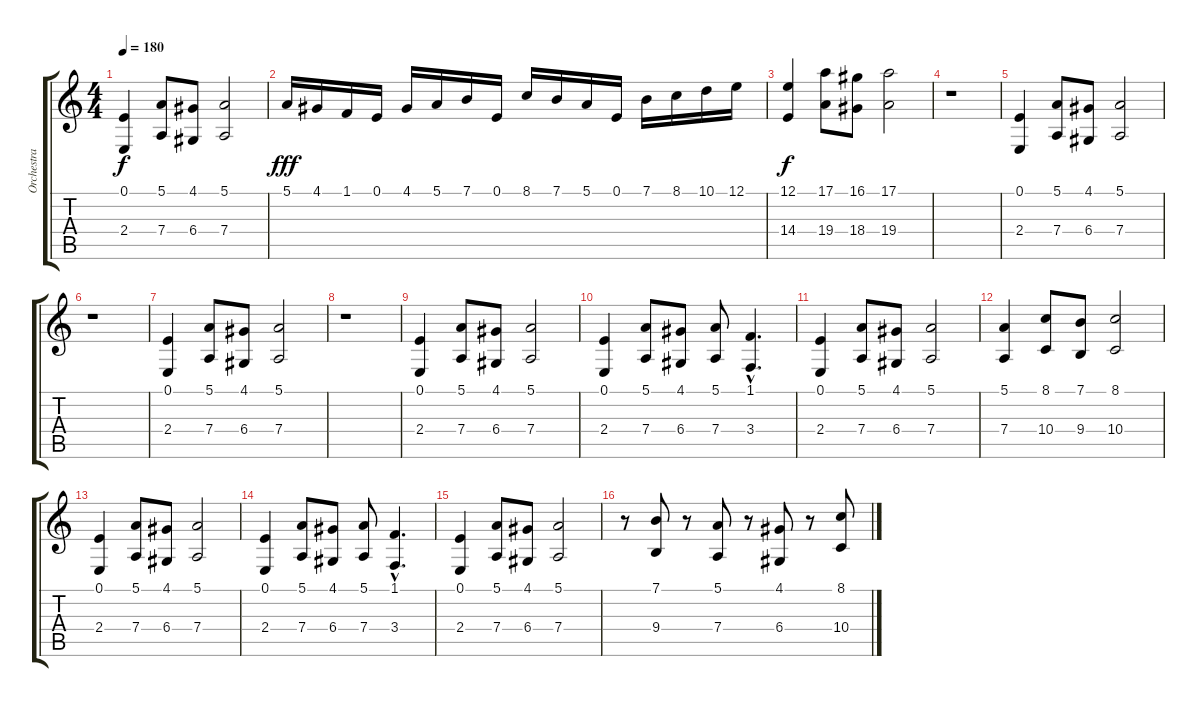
\track ("Orchestra 2" "Orchestra ") {instrument stringensemble1}
\staff {score tabs}
\tuning (E4 B3 G3 D3 A2 E2) {hide}
\ts (4 4)
\tempo 180
\clef g2
\ks c
(0.1 2.4).4{dy f} (5.1 7.4).8 (4.1 6.4).8 (5.1 7.4).2 |
5.1.16{dy fff volume 16} 4.1.16 1.1.16 0.1.16 4.1.16 5.1.16 7.1.16 0.1.16 8.1.16 7.1.16 5.1.16 0.1.16 7.1.16 8.1.16 10.1.16 12.1.16 |
(12.1 14.4).4{dy f volume 14} (17.1 19.4).8 (16.1 18.4).8 (17.1 19.4).2 |
r.1 |
(0.1 2.4).4 (5.1 7.4).8 (4.1 6.4).8 (5.1 7.4).2 |
r.1 |
(0.1 2.4).4 (5.1 7.4).8 (4.1 6.4).8 (5.1 7.4).2 |
r.1 |
(0.1 2.4).4 (5.1 7.4).8 (4.1 6.4).8 (5.1 7.4).2 |
(0.1 2.4).4 (5.1 7.4).8 (4.1 6.4).8 (5.1 7.4).8 (1.1{hac} 3.4{hac}).4{d} |
(0.1 2.4).4 (5.1 7.4).8 (4.1 6.4).8 (5.1 7.4).2 |
(5.1 7.4).4 (8.1 10.4).8 (7.1 9.4).8 (8.1 10.4).2 |
(0.1 2.4).4 (5.1 7.4).8 (4.1 6.4).8 (5.1 7.4).2 |
(0.1 2.4).4 (5.1 7.4).8 (4.1 6.4).8 (5.1 7.4).8 (1.1{hac} 3.4{hac}).4{d} |
(0.1 2.4).4 (5.1 7.4).8 (4.1 6.4).8 (5.1 7.4).2 |
r.8 (7.1 9.4).8 r.8 (5.1 7.4).8 r.8 (4.1 6.4).8 r.8 (8.1 10.4).8
